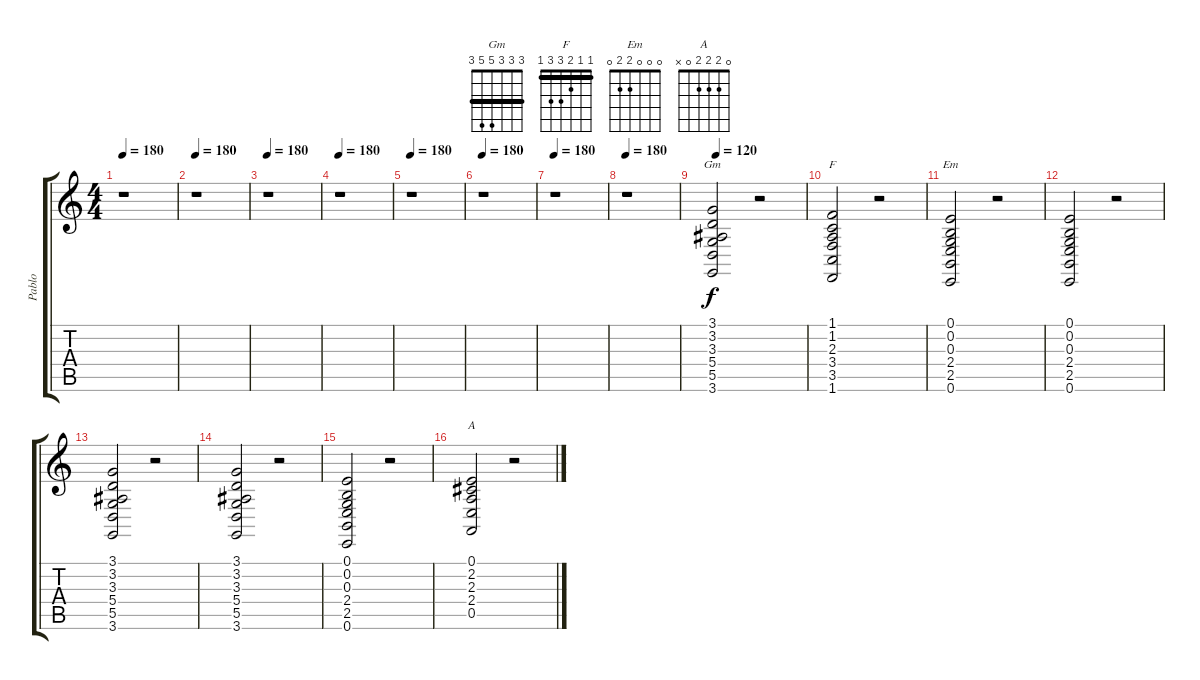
\track ("Pablo" "Pablo") {instrument tubularbells}
\staff {score tabs}
\tuning (E4 B3 G3 D3 A2 E2) {hide}
\chord ("Gm" 3 3 3 5 5 3) {barre 3}
\chord ("F" 1 1 2 3 3 1) {barre 1}
\chord ("Em" 0 0 0 2 2 0)
\chord ("A" 0 2 2 2 0 x)
\ts (4 4)
\tempo 180
\clef g2
\ks c
r.1{dy f} |
\tempo 180
r.1 |
\tempo 180
r.1 |
\tempo 180
r.1 |
\tempo 180
r.1 |
\tempo 180
r.1 |
\tempo 180
r.1 |
\tempo 180
r.1 |
\tempo 120
(3.1 3.2 3.3 5.4 5.5 3.6).2{ch "Gm"} r.2 |
(1.1 1.2 2.3 3.4 3.5 1.6).2{ch "F"} r.2 |
(0.1 0.2 0.3 2.4 2.5 0.6).2{ch "Em"} r.2 |
(0.1 0.2 0.3 2.4 2.5 0.6).2 r.2 |
(3.1 3.2 3.3 5.4 5.5 3.6).2 r.2 |
(3.1 3.2 3.3 5.4 5.5 3.6).2 r.2 |
(0.1 0.2 0.3 2.4 2.5 0.6).2 r.2 |
(0.1 2.2 2.3 2.4 0.5).2{ch "A"} r.2
